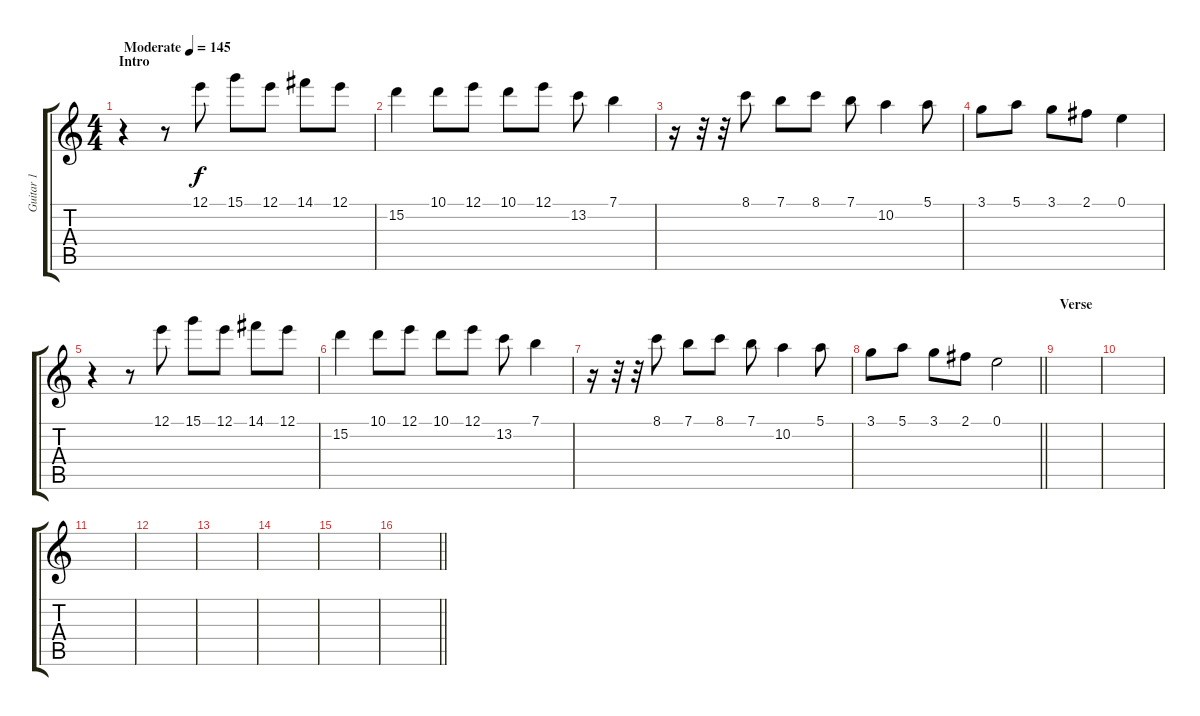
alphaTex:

\track ("Guitar 1" "Guitar 1") {instrument distortionguitar}
\staff {score tabs}
\tuning (E4 B3 G3 D3 A2 E2) {hide}
\ts (4 4)
\section ("" "Intro")
\tempo (145 "Moderate")
\clef g2
\ks c
r.4{dy f instrument distortionguitar} r.8 12.1.8 15.1.8 12.1.8 14.1.8 12.1.8 |
15.2.4 10.1.8 12.1.8 10.1.8 12.1.8 13.2.8 7.1.4 |
r.16 r.32 r.32 8.1.8 7.1.8 8.1.8 7.1.8 10.2.4 5.1.8 |
3.1.8 5.1.8 3.1.8 2.1.8 0.1.4 |
r.4 r.8 12.1.8 15.1.8 12.1.8 14.1.8 12.1.8 |
15.2.4 10.1.8 12.1.8 10.1.8 12.1.8 13.2.8 7.1.4 |
r.16 r.32 r.32 8.1.8 7.1.8 8.1.8 7.1.8 10.2.4 5.1.8 |
\barLineRight lightlight
3.1.8 5.1.8 3.1.8 2.1.8 0.1.2 |
\section ("" "Verse")
|
|
|
|
|
|
|
\barLineRight lightlight
